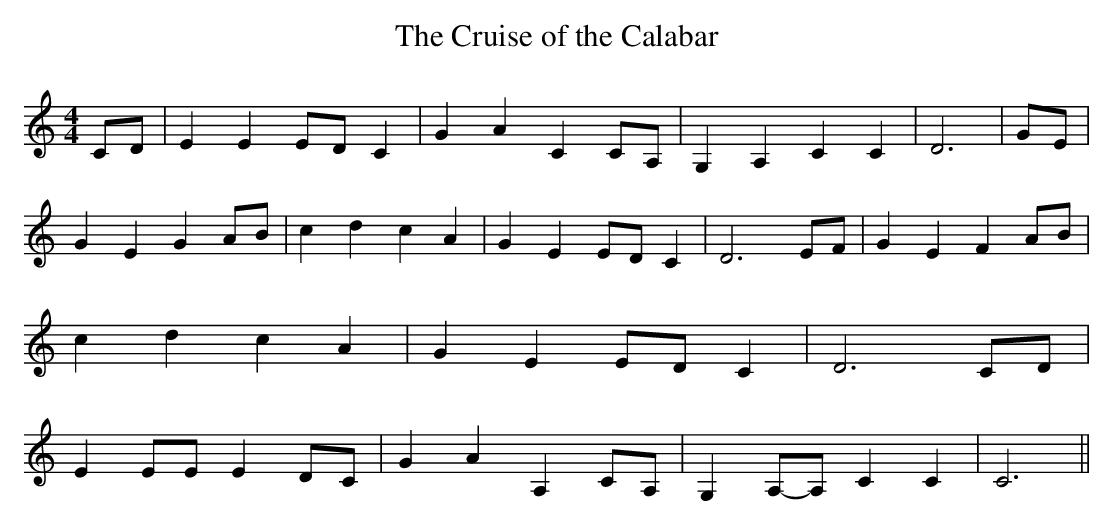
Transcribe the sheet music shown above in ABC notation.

X:1
T:The Cruise of the Calabar
M:4/4
L:1/4
K:C
C/2-D/2| E EE/2-D/2 C| G- A CC/2-A,/2| G, A, C C| D3| G/2E/2| G E GA/2-B/2|\
 c d c A| G EE/2-D/2 C| D3E/2-F/2| G E FA/2-B/2| c d c A| G EE/2-D/2 C|\
 D3C/2-D/2| E E/2E/2 ED/2-C/2| G A A,C/2-A,/2| G,A,/2-A,/2 C C| C3||\
